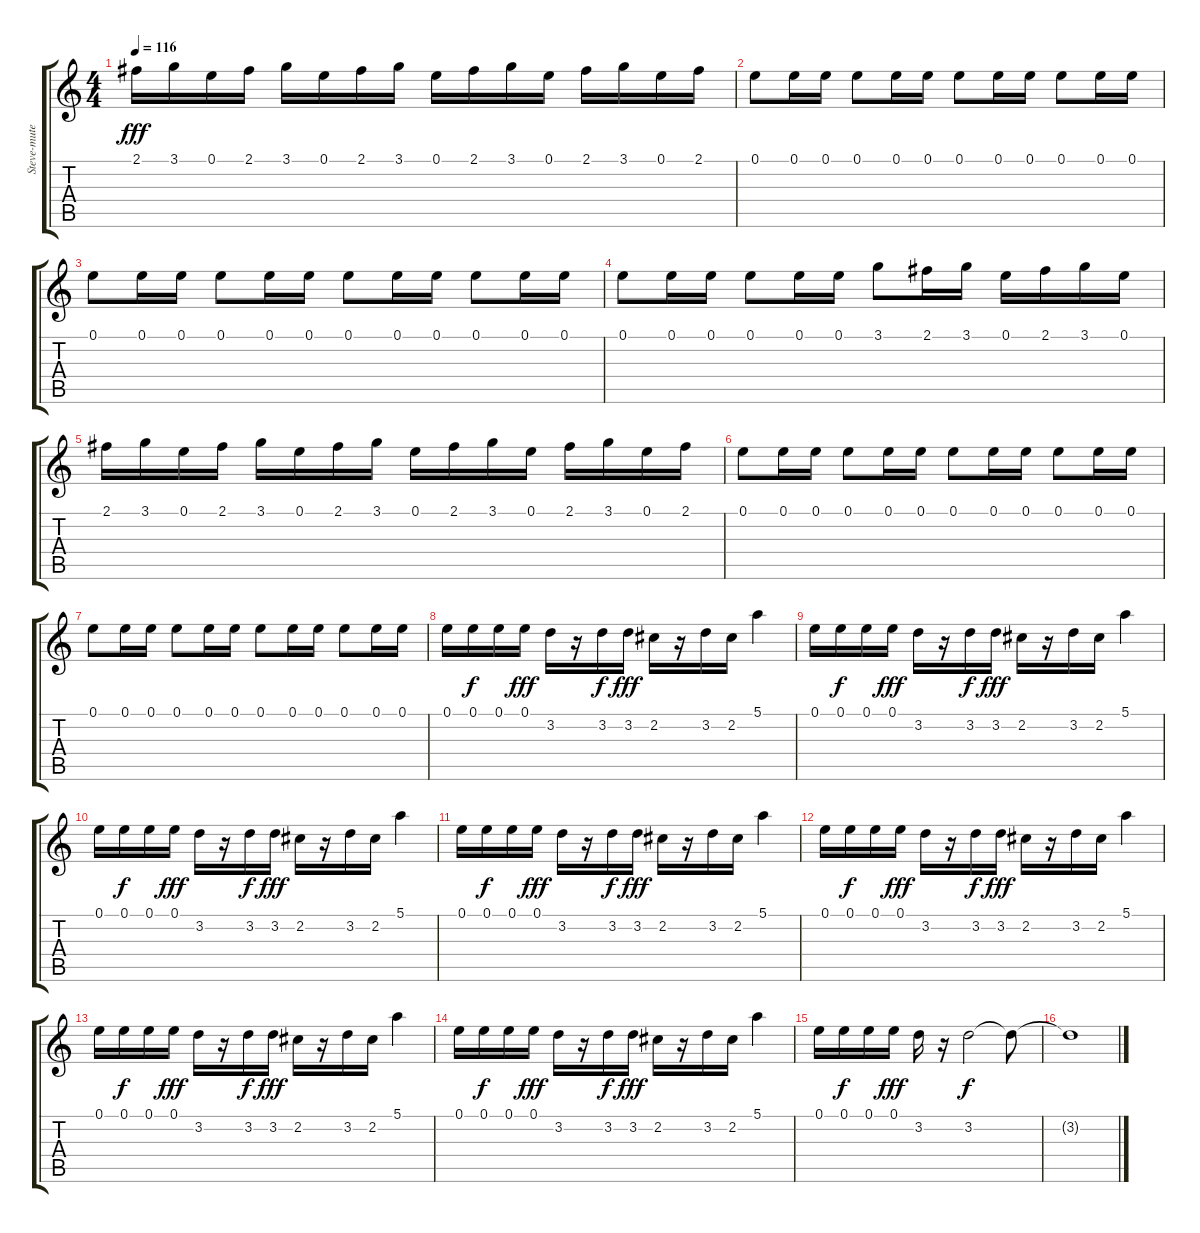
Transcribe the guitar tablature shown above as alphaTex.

\track ("Steve-mute" "Steve-mute") {instrument acousticguitarnylon}
\staff {score tabs}
\tuning (E4 B3 G3 D3 A2 E2) {hide}
\ts (4 4)
\tempo 116
\clef g2
\ks c
2.1.16{dy fff} 3.1.16 0.1.16 2.1.16 3.1.16 0.1.16 2.1.16 3.1.16 0.1.16 2.1.16 3.1.16 0.1.16 2.1.16 3.1.16 0.1.16 2.1.16 |
0.1.8 0.1.16 0.1.16 0.1.8 0.1.16 0.1.16 0.1.8 0.1.16 0.1.16 0.1.8 0.1.16 0.1.16 |
0.1.8 0.1.16 0.1.16 0.1.8 0.1.16 0.1.16 0.1.8 0.1.16 0.1.16 0.1.8 0.1.16 0.1.16 |
0.1.8 0.1.16 0.1.16 0.1.8 0.1.16 0.1.16 3.1.8 2.1.16 3.1.16 0.1.16 2.1.16 3.1.16 0.1.16 |
2.1.16 3.1.16 0.1.16 2.1.16 3.1.16 0.1.16 2.1.16 3.1.16 0.1.16 2.1.16 3.1.16 0.1.16 2.1.16 3.1.16 0.1.16 2.1.16 |
0.1.8 0.1.16 0.1.16 0.1.8 0.1.16 0.1.16 0.1.8 0.1.16 0.1.16 0.1.8 0.1.16 0.1.16 |
0.1.8 0.1.16 0.1.16 0.1.8 0.1.16 0.1.16 0.1.8 0.1.16 0.1.16 0.1.8 0.1.16 0.1.16 |
0.1.16 0.1.16{dy f} 0.1.16 0.1.16{dy fff} 3.2.16 r.16 3.2.16{dy f} 3.2.16{dy fff} 2.2.16 r.16 3.2.16 2.2.16 5.1.4 |
0.1.16 0.1.16{dy f} 0.1.16 0.1.16{dy fff} 3.2.16 r.16 3.2.16{dy f} 3.2.16{dy fff} 2.2.16 r.16 3.2.16 2.2.16 5.1.4 |
0.1.16 0.1.16{dy f} 0.1.16 0.1.16{dy fff} 3.2.16 r.16 3.2.16{dy f} 3.2.16{dy fff} 2.2.16 r.16 3.2.16 2.2.16 5.1.4 |
0.1.16 0.1.16{dy f} 0.1.16 0.1.16{dy fff} 3.2.16 r.16 3.2.16{dy f} 3.2.16{dy fff} 2.2.16 r.16 3.2.16 2.2.16 5.1.4 |
0.1.16 0.1.16{dy f} 0.1.16 0.1.16{dy fff} 3.2.16 r.16 3.2.16{dy f} 3.2.16{dy fff} 2.2.16 r.16 3.2.16 2.2.16 5.1.4 |
0.1.16 0.1.16{dy f} 0.1.16 0.1.16{dy fff} 3.2.16 r.16 3.2.16{dy f} 3.2.16{dy fff} 2.2.16 r.16 3.2.16 2.2.16 5.1.4 |
0.1.16 0.1.16{dy f} 0.1.16 0.1.16{dy fff} 3.2.16 r.16 3.2.16{dy f} 3.2.16{dy fff} 2.2.16 r.16 3.2.16 2.2.16 5.1.4 |
0.1.16 0.1.16{dy f} 0.1.16 0.1.16{dy fff} 3.2.16 r.16 3.2.2{dy f} 3.2{t}.8 |
3.2{t}.1
